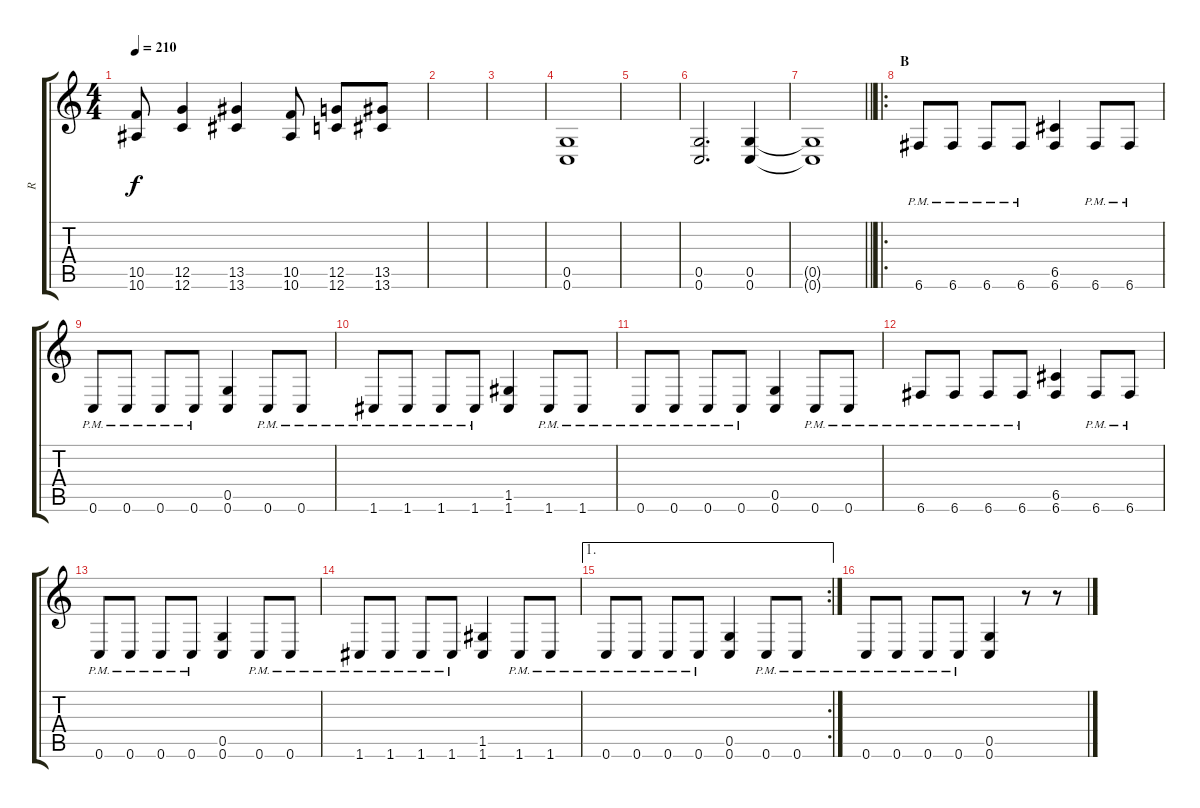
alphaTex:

\track ("R" "R") {instrument distortionguitar}
\staff {score tabs}
\tuning (D4 A3 F3 C3 G2 C2) {hide}
\ts (4 4)
\tempo 210
\clef g2
\ks c
(10.5{t} 10.6{t}).8{dy f} (12.5 12.6).4 (13.5 13.6).4 (10.5 10.6).8 (12.5 12.6).8 (13.5 13.6).8 |
|
|
(0.5 0.6).1 |
|
(0.5 0.6).2{d} (0.5 0.6).4 |
\barLineRight lightlight
(0.5{t} 0.6{t}).1 |
\ro
\section ("" "B")
6.6{pm}.8 6.6{pm}.8 6.6{pm}.8 6.6{pm}.8 (6.5 6.6).4 6.6{pm}.8 6.6{pm}.8 |
0.6{pm}.8 0.6{pm}.8 0.6{pm}.8 0.6{pm}.8 (0.5 0.6).4 0.6{pm}.8 0.6{pm}.8 |
1.6{pm}.8 1.6{pm}.8 1.6{pm}.8 1.6{pm}.8 (1.5 1.6).4 1.6{pm}.8 1.6{pm}.8 |
0.6{pm}.8 0.6{pm}.8 0.6{pm}.8 0.6{pm}.8 (0.5 0.6).4 0.6{pm}.8 0.6{pm}.8 |
6.6{pm}.8 6.6{pm}.8 6.6{pm}.8 6.6{pm}.8 (6.5 6.6).4 6.6{pm}.8 6.6{pm}.8 |
0.6{pm}.8 0.6{pm}.8 0.6{pm}.8 0.6{pm}.8 (0.5 0.6).4 0.6{pm}.8 0.6{pm}.8 |
1.6{pm}.8 1.6{pm}.8 1.6{pm}.8 1.6{pm}.8 (1.5 1.6).4 1.6{pm}.8 1.6{pm}.8 |
\ae 1
\rc 2
0.6{pm}.8 0.6{pm}.8 0.6{pm}.8 0.6{pm}.8 (0.5 0.6).4 0.6{pm}.8 0.6{pm}.8 |
0.6{pm}.8 0.6{pm}.8 0.6{pm}.8 0.6{pm}.8 (0.5 0.6).4 r.8 r.8
